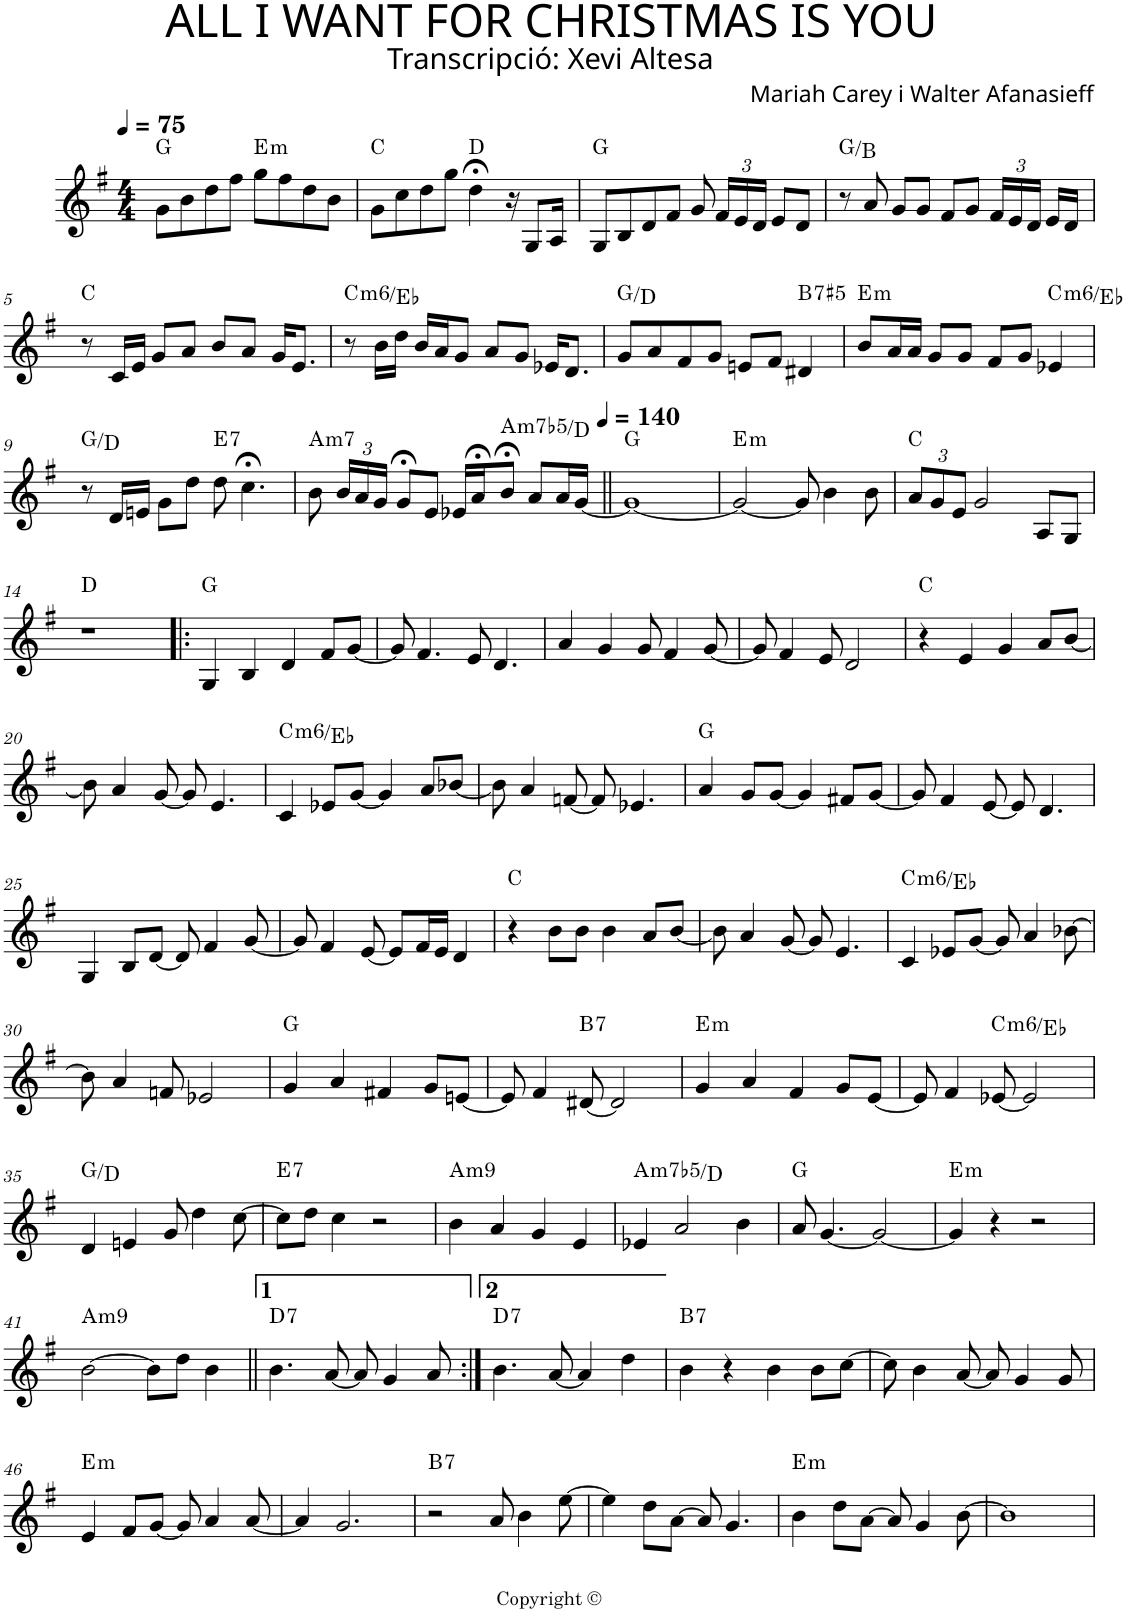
**kern	**harte
*part1	*part1
*staff1	*
*I"P1	*
*clefG2	*
*k[f#]	*
*G:	*
*M4/4	*
*MM75	*
=1	=1
8g\L	G:maj
8b\	.
8dd\	.
8ff#\J	.
!	!LO:H:kt=m
8gg\L	E:min
8ff#\	.
8dd\	.
8b\J	.
=2	=2
8g\L	C:maj
8cc\	.
8dd\	.
8gg\J	.
4dd;<\	D:maj
16r	.
8G/L	.
16A/Jk	.
=3	=3
8G/L	G:maj
8B/	.
8d/	.
8f#/J	.
8g/	.
*Xbrackettup	*
24f#/LL	.
24e/	.
24d/JJ	.
8e/L	.
8d/J	.
=4	=4
8r	G:maj/3
8a/	.
8g/L	.
8g/J	.
8f#/L	.
8g/J	.
24f#/LL	.
24e/	.
24d/JJ	.
16e/LL	.
16d/JJ	.
!!LO:LB:g=z
=5	=5
8r	C:maj
16c/LL	.
16e/JJ	.
8g/L	.
8a/J	.
8b/L	.
8a/J	.
16g/KL	.
8.e/J	.
=6	=6
!	!LO:H:kt=m6
8r	C:min6/b3
16b\LL	.
16dd\JJ	.
16b/LL	.
16a/J	.
8g/J	.
8a/L	.
8g/J	.
16e-X/KL	.
8.d/J	.
=7	=7
8g/L	G:maj/5
8a/	.
8f#/	.
8g/J	.
8en/L	.
8f#/J	.
!	!LO:H:kt=7
4d#X/	B:(3,#5,b7)
=8	=8
!	!LO:H:kt=m
8b/L	E:min
16a/L	.
16a/JJ	.
8g/L	.
8g/J	.
8f#/L	.
8g/J	.
!	!LO:H:kt=m6
4e-X/	C:min6/b3
!!LO:LB:g=z
=9	=9
8r	G:maj/5
16d/LL	.
16en/JJ	.
8g\L	.
8dd\J	.
!	!LO:H:kt=7
8dd\	E:7
4.cc;<\	.
=10	=10
!	!LO:H:kt=m7
8b\	A:min7
24b/LL	.
24a/	.
24g/JJ	.
8g;</L	.
8e/J	.
16e-X/LL	.
16a;</J	.
!	!LO:H:kt=m7b5
8b;</J	A:hdim7/4
8a/L	.
16a/L	.
*MM140	*
[<16g/JJ	.
=11||	=11||
1g_	G:maj
=12	=12
!	!LO:H:kt=m
2g/_	E:min
8g/]	.
4b\	.
8b\	.
=13	=13
12a/L	C:maj
12g/	.
12e/J	.
2g/	.
8A/L	.
8G/J	.
!!LO:LB:g=z
=14	=14
1r	D:maj
=15!|:	=15!|:
4G/	G:maj
4B/	.
4d/	.
8f#/L	.
[<8g/J	.
=16	=16
8g/]	.
4.f#/	.
8e/	.
4.d/	.
=17	=17
4a/	.
4g/	.
8g/	.
4f#/	.
[<8g/	.
=18	=18
8g/]	.
4f#/	.
8e/	.
2d/	.
=19	=19
4r	C:maj
4e/	.
4g/	.
8a/L	.
[<8b/J	.
!!LO:LB:g=z
=20	=20
8b\]	.
4a/	.
[<8g/	.
8g/]	.
4.e/	.
=21	=21
!	!LO:H:kt=m6
4c/	C:min6/b3
8e-X/L	.
[<8g/J	.
4g/]	.
8a/L	.
[<8b-X/J	.
=22	=22
8b-\]	.
4a/	.
[<8fn/	.
8f/]	.
4.e-X/	.
=23	=23
4a/	G:maj
8g/L	.
[<8g/J	.
4g/]	.
8f#X/L	.
[<8g/J	.
=24	=24
8g/]	.
4f#/	.
[<8e/	.
8e/]	.
4.d/	.
!!LO:LB:g=z
=25	=25
4G/	.
8B/L	.
[<8d/J	.
8d/]	.
4f#/	.
[<8g/	.
=26	=26
8g/]	.
4f#/	.
[<8e/	.
8e/L]	.
16f#/L	.
16e/JJ	.
4d/	.
=27	=27
4r	C:maj
8b\L	.
8b\J	.
4b\	.
8a/L	.
[<8b/J	.
=28	=28
8b\]	.
4a/	.
[<8g/	.
8g/]	.
4.e/	.
=29	=29
!	!LO:H:kt=m6
4c/	C:min6/b3
8e-X/L	.
[<8g/J	.
8g/]	.
4a/	.
[>8b-X\	.
!!LO:LB:g=z
=30	=30
8b-\]	.
4a/	.
8fn/	.
2e-X/	.
=31	=31
4g/	G:maj
4a/	.
4f#X/	.
8g/L	.
[<8en/J	.
=32	=32
8e/]	.
4f#/	.
!	!LO:H:kt=7
[<8d#X/	B:7
2d#/]	.
=33	=33
!	!LO:H:kt=m
4g/	E:min
4a/	.
4f#/	.
8g/L	.
[<8e/J	.
=34	=34
8e/]	.
4f#/	.
!	!LO:H:kt=m6
[<8e-X/	C:min6/b3
2e-/]	.
!!LO:LB:g=z
=35	=35
4d/	G:maj/5
4en/	.
8g/	.
4dd\	.
[>8cc\	.
=36	=36
!	!LO:H:kt=7
8cc\L]	E:7
8dd\J	.
4cc\	.
2r	.
=37	=37
!	!LO:H:kt=m9
4b\	A:min9
4a/	.
4g/	.
4e/	.
=38	=38
!	!LO:H:kt=m7b5
4e-X/	A:hdim7/4
2a/	.
4b\	.
=39	=39
8a/	G:maj
[<4.g/	.
2g/_	.
=40	=40
!	!LO:H:kt=m
4g/]	E:min
4r	.
2r	.
!!LO:LB:g=z
=41	=41
!	!LO:H:kt=m9
[>2b\	A:min9
8b\L]	.
8dd\J	.
4b\	.
=42||	=42||
!	!LO:H:kt=7
4.b\	D:7
[<8a/	.
8a/]	.
4g/	.
8a/	.
=43:|!	=43:|!
!	!LO:H:kt=7
4.b\	D:7
[<8a/	.
4a/]	.
4dd\	.
=44	=44
!	!LO:H:kt=7
4b\	B:7
4r	.
4b\	.
8b\L	.
[>8cc\J	.
=45	=45
8cc\]	.
4b\	.
[<8a/	.
8a/]	.
4g/	.
8g/	.
!!LO:LB:g=z
=46	=46
!	!LO:H:kt=m
4e/	E:min
8f#/L	.
[<8g/J	.
8g/]	.
4a/	.
[<8a/	.
=47	=47
4a/]	.
2.g/	.
=48	=48
!	!LO:H:kt=7
2r	B:7
8a/	.
4b\	.
[>8ee\	.
=49	=49
4ee\]	.
8dd\L	.
[>8a\J	.
8a/]	.
4.g/	.
=50	=50
!	!LO:H:kt=m
4b\	E:min
8dd\L	.
[>8a\J	.
8a/]	.
4g/	.
[>8b\	.
=51	=51
1b]	.
=	=
*-	*-
